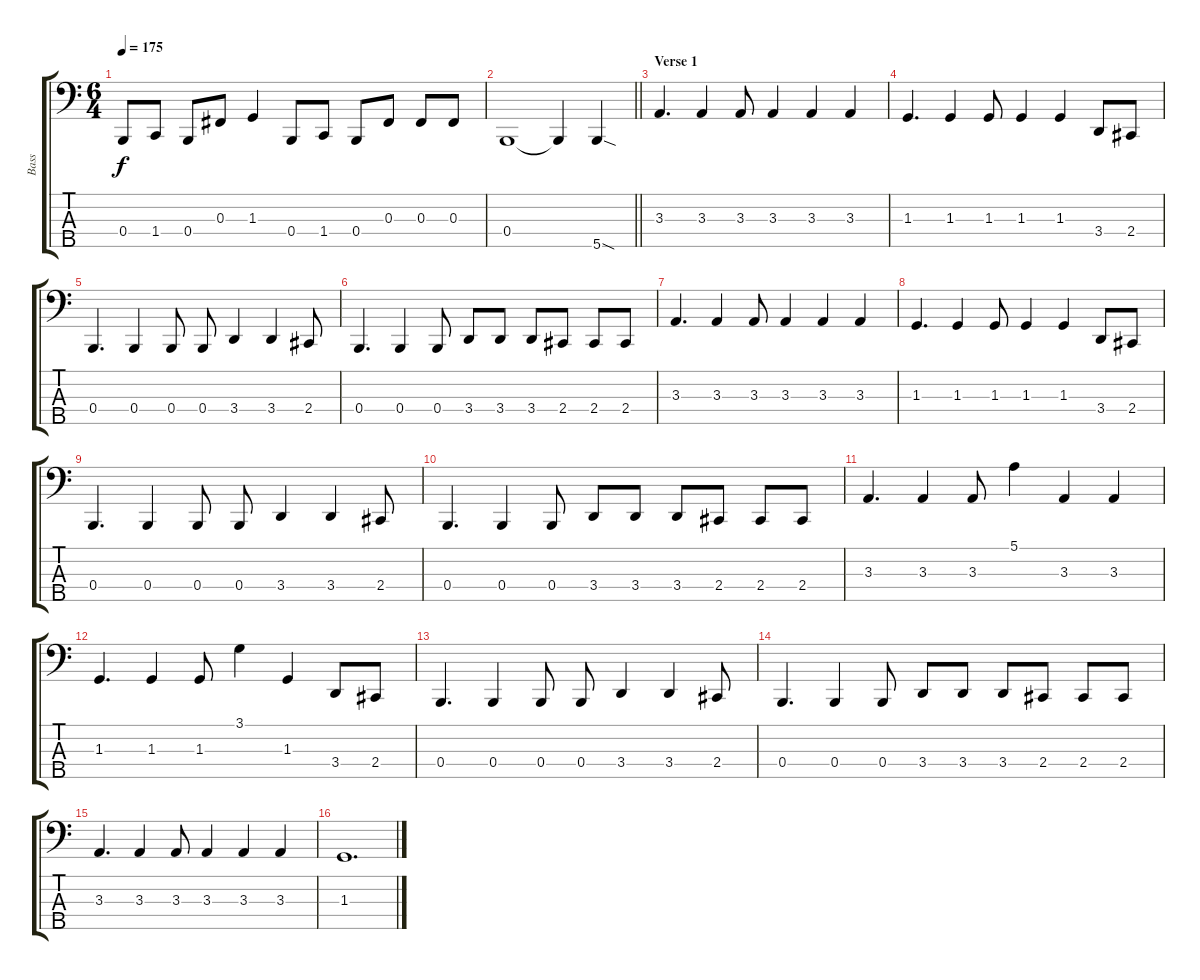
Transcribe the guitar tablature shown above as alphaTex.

\track ("Bass" "Bass") {instrument electricbassfinger}
\staff {score tabs}
\tuning (E2 B1 Gb1 B0 Gb0) {hide}
\ts (6 4)
\tempo 175
\clef f4
\ks c
0.4.8{dy f} 1.4.8 0.4.8 0.3.8 1.3.4 0.4.8 1.4.8 0.4.8 0.3.8 0.3.8 0.3.8 |
\barLineRight lightlight
0.4.1 0.4{t}.4 5.5{sod}.4 |
\section ("" "Verse 1")
3.3.4{d} 3.3.4 3.3.8 3.3.4 3.3.4 3.3.4 |
1.3.4{d} 1.3.4 1.3.8 1.3.4 1.3.4 3.4.8 2.4.8 |
0.4.4{d} 0.4.4 0.4.8 0.4.8 3.4.4 3.4.4 2.4.8 |
0.4.4{d} 0.4.4 0.4.8 3.4.8 3.4.8 3.4.8 2.4.8 2.4.8 2.4.8 |
3.3.4{d} 3.3.4 3.3.8 3.3.4 3.3.4 3.3.4 |
1.3.4{d} 1.3.4 1.3.8 1.3.4 1.3.4 3.4.8 2.4.8 |
0.4.4{d} 0.4.4 0.4.8 0.4.8 3.4.4 3.4.4 2.4.8 |
0.4.4{d} 0.4.4 0.4.8 3.4.8 3.4.8 3.4.8 2.4.8 2.4.8 2.4.8 |
3.3.4{d} 3.3.4 3.3.8 5.1.4 3.3.4 3.3.4 |
1.3.4{d} 1.3.4 1.3.8 3.1.4 1.3.4 3.4.8 2.4.8 |
0.4.4{d} 0.4.4 0.4.8 0.4.8 3.4.4 3.4.4 2.4.8 |
0.4.4{d} 0.4.4 0.4.8 3.4.8 3.4.8 3.4.8 2.4.8 2.4.8 2.4.8 |
3.3.4{d} 3.3.4 3.3.8 3.3.4 3.3.4 3.3.4 |
1.3.1{d}
